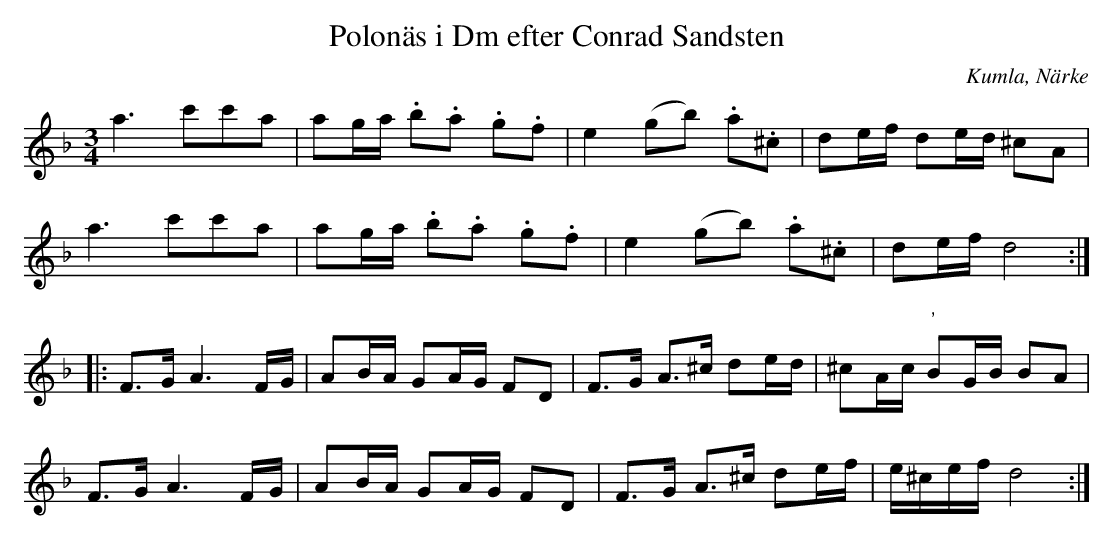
X:1
T:Polonäs i Dm efter Conrad Sandsten
O:Kumla, Närke
M:3/4
L:1/16
K:Dm
a6 c'2c'2a2 | a2ga .b2.a2 .g2.f2 | e4 (g2b2) .a2.^c2 | d2ef d2ed ^c2A2 |
a6 c'2c'2a2 | a2ga .b2.a2 .g2.f2 | e4 (g2b2) .a2.^c2 | d2ef d8 ::
F2>G2 A6FG | A2BA G2AG F2D2 | F2>G2 A2>^c2 d2ed | ^c2Ac "^'"B2GB B2A2 |
F2>G2 A6FG | A2BA G2AG F2D2 | F2>G2 A2>^c2 d2ef | e^cef d8 :|
